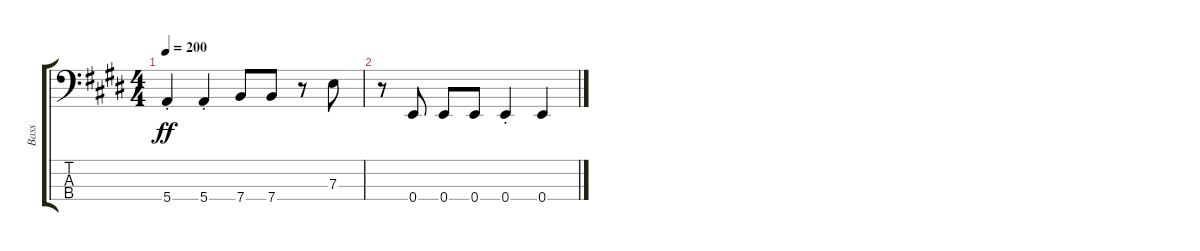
\track ("Bass" "Bass") {instrument electricbasspick}
\staff {score tabs}
\tuning (G2 D2 A1 E1) {hide}
\ts (4 4)
\tempo 200
\clef f4
\ks e
5.4{st}.4{dy ff} 5.4{st}.4 7.4.8 7.4.8 r.8 7.3.8 |
r.8 0.4.8 0.4.8 0.4.8 0.4{st}.4 0.4.4
